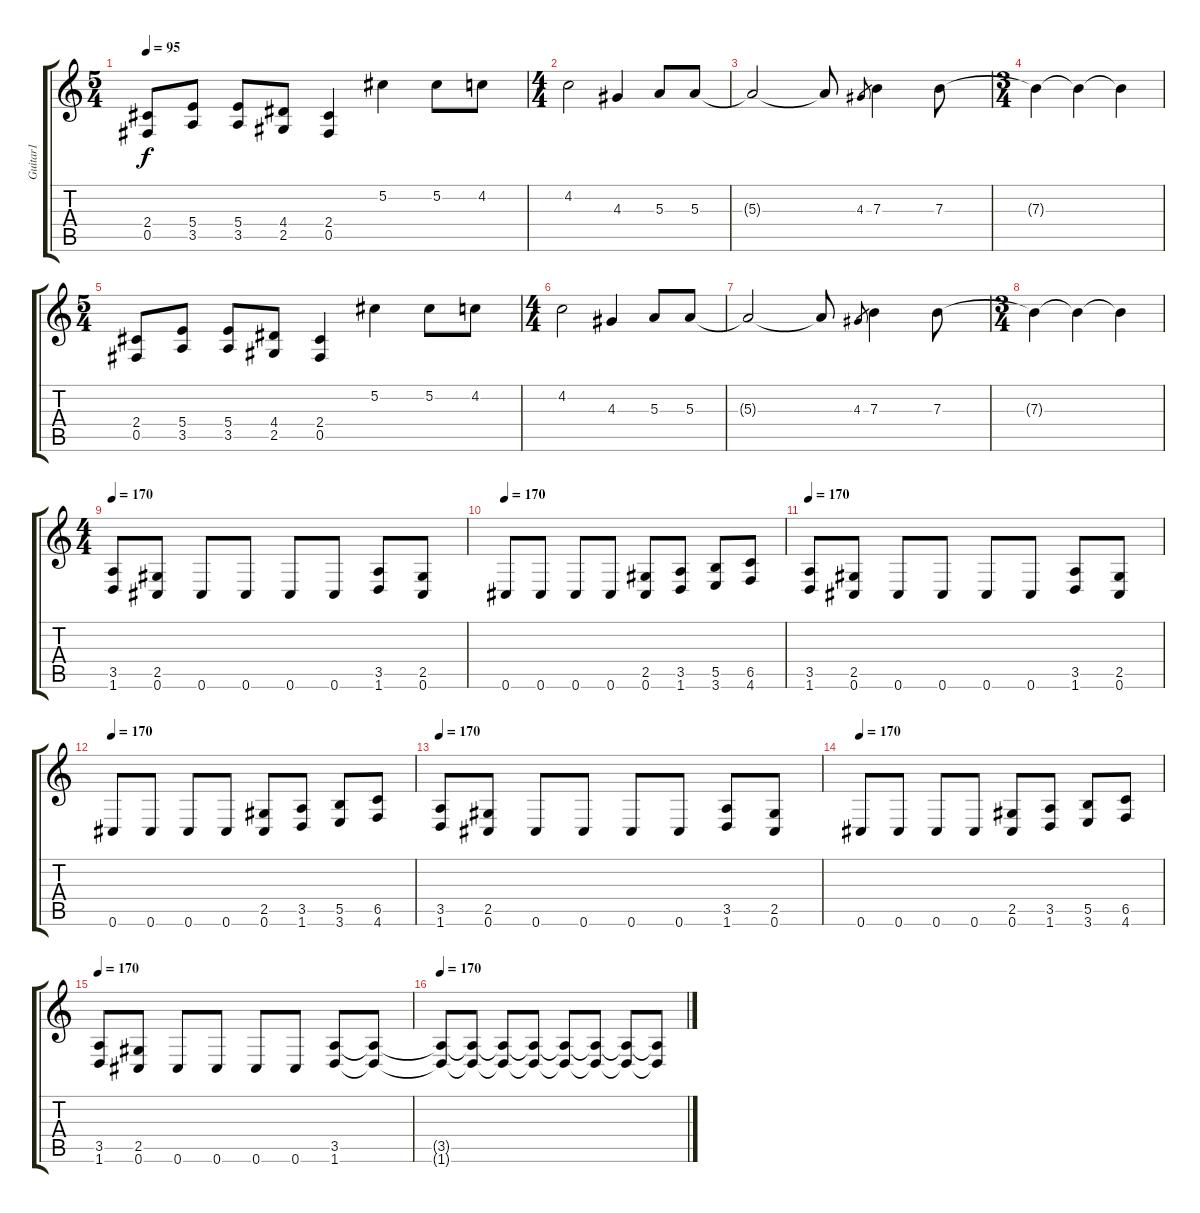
\track ("Guitar1" "Guitar1") {instrument distortionguitar}
\staff {score tabs}
\tuning (Db4 Ab3 E3 B2 Gb2 Db2) {hide}
\ts (5 4)
\tempo 95
\clef g2
\ks c
(2.4 0.5).8{dy f} (5.4 3.5).8 (5.4 3.5).8 (4.4 2.5).8 (2.4 0.5).4 5.2.4 5.2.8 4.2.8 |
\ts (4 4)
4.2.2 4.3.4 5.3.8 5.3.8 |
5.3{t}.2 5.3{t}.8 4.3.8{gr} 7.3.4 7.3.8 |
\ts (3 4)
7.3{t}.4 7.3{t}.4 7.3{t}.4 |
\ts (5 4)
(2.4 0.5).8 (5.4 3.5).8 (5.4 3.5).8 (4.4 2.5).8 (2.4 0.5).4 5.2.4 5.2.8 4.2.8 |
\ts (4 4)
4.2.2 4.3.4 5.3.8 5.3.8 |
5.3{t}.2 5.3{t}.8 4.3.8{gr} 7.3.4 7.3.8 |
\ts (3 4)
7.3{t}.4 7.3{t}.4 7.3{t}.4 |
\ts (4 4)
\tempo 170
(3.5 1.6).8 (2.5 0.6).8 0.6.8 0.6.8 0.6.8 0.6.8 (3.5 1.6).8 (2.5 0.6).8 |
\tempo 170
0.6.8 0.6.8 0.6.8 0.6.8 (2.5 0.6).8 (3.5 1.6).8 (5.5 3.6).8 (6.5 4.6).8 |
\tempo 170
(3.5 1.6).8 (2.5 0.6).8 0.6.8 0.6.8 0.6.8 0.6.8 (3.5 1.6).8 (2.5 0.6).8 |
\tempo 170
0.6.8 0.6.8 0.6.8 0.6.8 (2.5 0.6).8 (3.5 1.6).8 (5.5 3.6).8 (6.5 4.6).8 |
\tempo 170
(3.5 1.6).8 (2.5 0.6).8 0.6.8 0.6.8 0.6.8 0.6.8 (3.5 1.6).8 (2.5 0.6).8 |
\tempo 170
0.6.8 0.6.8 0.6.8 0.6.8 (2.5 0.6).8 (3.5 1.6).8 (5.5 3.6).8 (6.5 4.6).8 |
\tempo 170
(3.5 1.6).8 (2.5 0.6).8 0.6.8 0.6.8 0.6.8 0.6.8 (3.5 1.6).8 (3.5{t} 1.6{t}).8 |
\tempo 170
(3.5{t} 1.6{t}).8 (3.5{t} 1.6{t}).8 (3.5{t} 1.6{t}).8 (3.5{t} 1.6{t}).8 (3.5{t} 1.6{t}).8 (3.5{t} 1.6{t}).8 (3.5{t} 1.6{t}).8 (3.5{t} 1.6{t}).8
